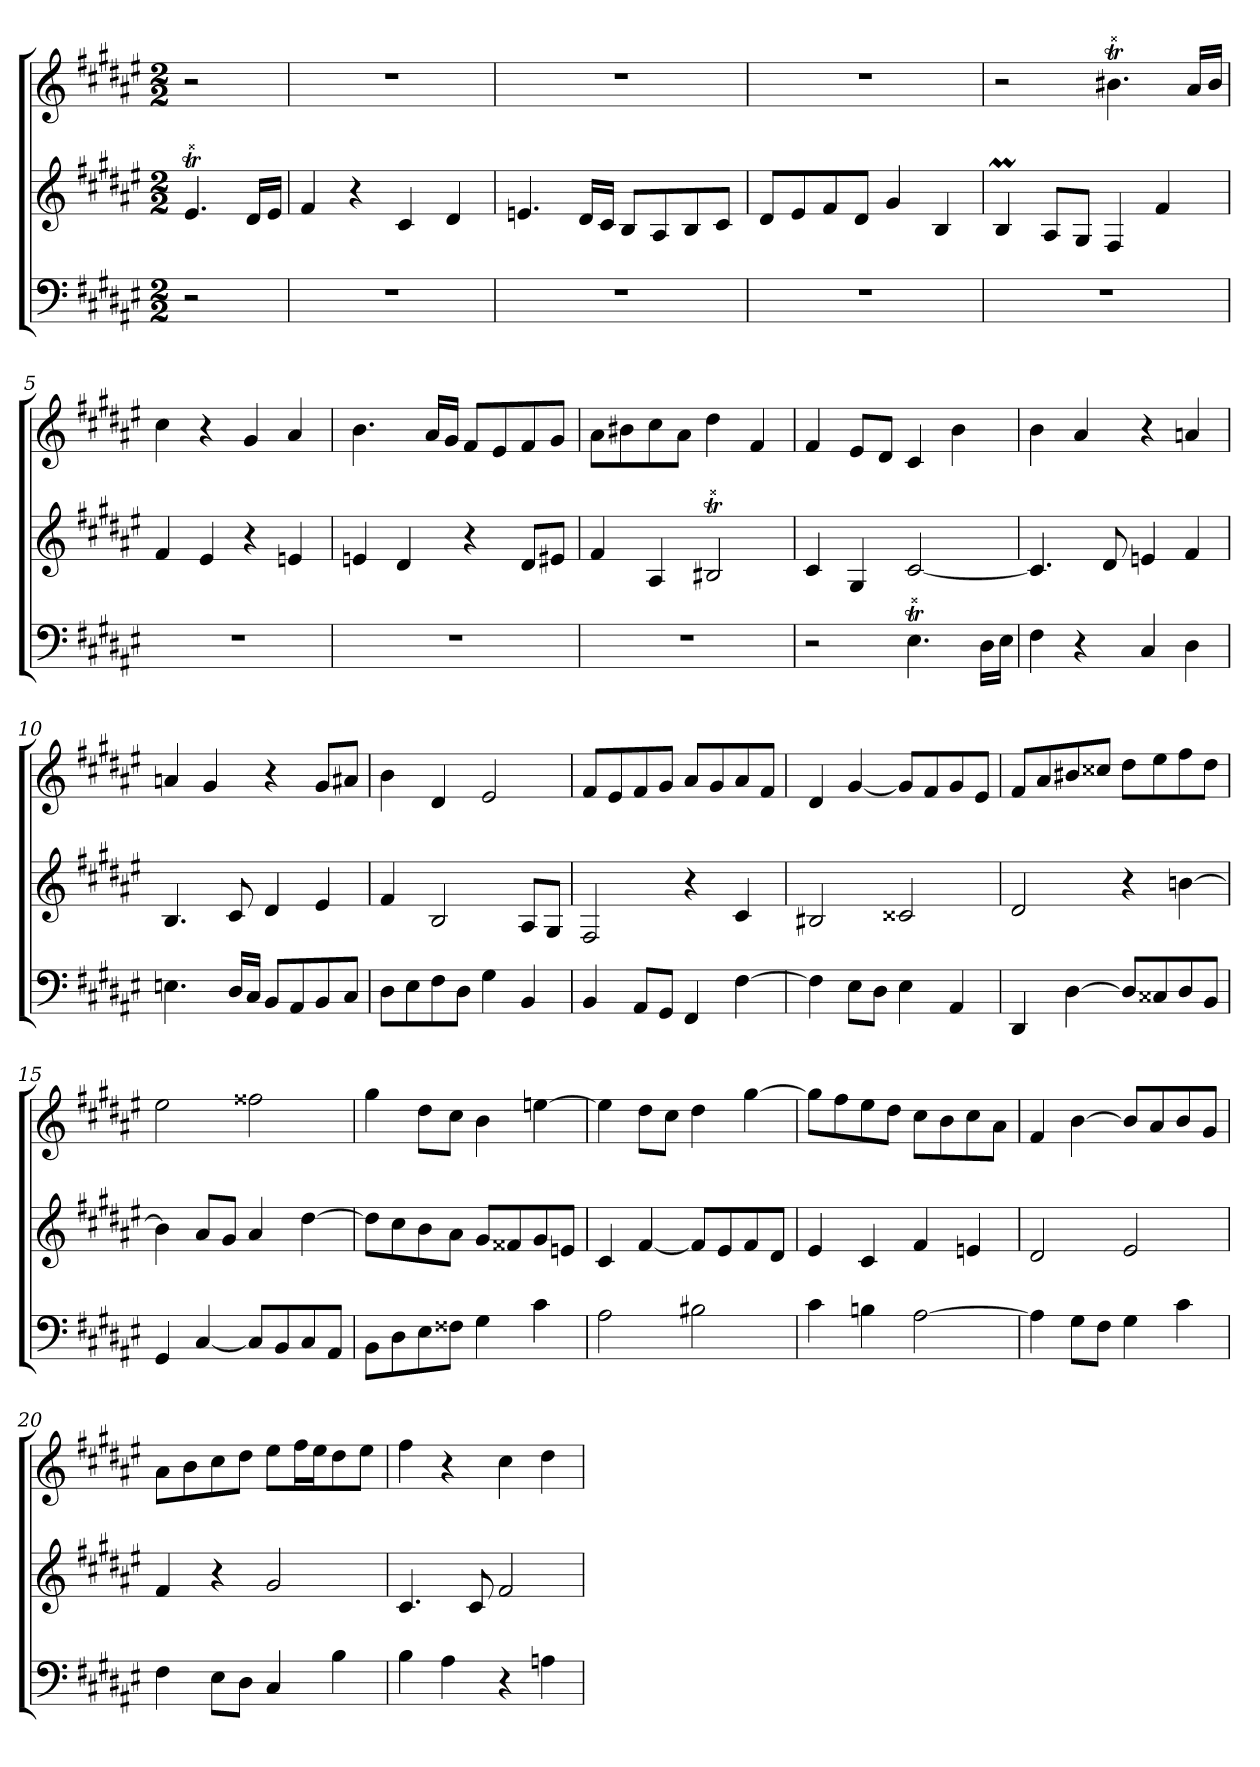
**kern	**kern	**kern
*part3	*part2	*part1
*staff3	*staff2	*staff1
*k[f#c#g#d#a#e#]	*k[f#c#g#d#a#e#]	*k[f#c#g#d#a#e#]
*F#:	*F#:	*F#:
*M2/2	*M2/2	*M2/2
*MM152	*MM152	*MM152
=	=	=
!	!LO:TR:acc=##	!
2r	4.e#T	2r
.	16d#LL	.
.	16e#JJ	.
=1	=1	=1
1r	4f#	1r
.	4r	.
.	4c#	.
.	4d#	.
=2	=2	=2
1r	4.en	1r
.	16d#LL	.
.	16c#JJ	.
.	8BL	.
.	8A#	.
.	8B	.
.	8c#J	.
=3	=3	=3
1r	8d#L	1r
.	8e#	.
.	8f#	.
.	8d#J	.
.	4g#	.
.	4B	.
=4	=4	=4
1r	4BM	2r
.	8A#L	.
.	8G#J	.
!	!	!LO:TR:acc=##
.	4F#	4.b#XT
.	4f#	.
.	.	16a#LL
.	.	16b#JJ
=5	=5	=5
1r	4f#	4cc#
.	4e#	4r
.	4r	4g#
.	4en	4a#
=6	=6	=6
1r	4en	4.b
.	4d#	.
.	.	16a#LL
.	.	16g#JJ
.	4r	8f#L
.	.	8e#
.	8d#L	8f#
.	8e#XJ	8g#J
=7	=7	=7
1r	4f#	8a#L
.	.	8b#X
.	4A#	8cc#
.	.	8a#J
!	!LO:TR:acc=##	!
.	2B#XT	4dd#
.	.	4f#
=8	=8	=8
2r	4c#	4f#
.	4G#	8e#L
.	.	8d#J
!LO:TR:acc=##	!	!
4.E#T	[2c#	4c#
.	.	4b
16D#LL	.	.
16E#JJ	.	.
=9	=9	=9
4F#	4.c#]	4b
4r	.	4a#
.	8d#	.
4C#	4en	4r
4D#	4f#	4an
=10	=10	=10
4.En	4.B	4an
.	.	4g#
16D#LL	8c#	.
16C#JJ	.	.
8BBL	4d#	4r
8AA#	.	.
8BB	4e#	8g#L
8C#J	.	8a#XJ
=11	=11	=11
8D#L	4f#	4b
8E#	.	.
8F#	2B	4d#
8D#J	.	.
4G#	.	2e#
4BB	8A#L	.
.	8G#J	.
=12	=12	=12
4BB	2F#	8f#L
.	.	8e#
8AA#L	.	8f#
8GG#J	.	8g#J
4FF#	4r	8a#L
.	.	8g#
[4F#	4c#	8a#
.	.	8f#J
=13	=13	=13
4F#]	2B#X	4d#
8E#L	.	[4g#
8D#J	.	.
4E#	2c##X	8g#L]
.	.	8f#
4AA#	.	8g#
.	.	8e#J
=14	=14	=14
4DD#	2d#	8f#L
.	.	8a#
[4D#	.	8b#X
.	.	8cc##XJ
8D#L]	4r	8dd#L
8C##X	.	8ee#
8D#	[4bn	8ff#
8BBJ	.	8dd#J
=15	=15	=15
4GG#	4b]	2ee#
[4C#	8a#L	.
.	8g#J	.
8C#L]	4a#	2ff##X
8BB	.	.
8C#	[4dd#	.
8AA#J	.	.
=16	=16	=16
8BBL	8dd#L]	4gg#
8D#	8cc#	.
8E#	8b	8dd#L
8F##XJ	8a#J	8cc#J
4G#	8g#L	4b
.	8f##X	.
4c#	8g#	[4een
.	8enJ	.
=17	=17	=17
2A#	4c#	4ee]
.	[4f#	8dd#L
.	.	8cc#J
2B#X	8f#L]	4dd#
.	8e#	.
.	8f#	[4gg#
.	8d#J	.
=18	=18	=18
4c#	4e#	8gg#L]
.	.	8ff#
4Bn	4c#	8ee#
.	.	8dd#J
[2A#	4f#	8cc#L
.	.	8b
.	4en	8cc#
.	.	8a#J
=19	=19	=19
4A#]	2d#	4f#
8G#L	.	[4b
8F#J	.	.
4G#	2e#	8bL]
.	.	8a#
4c#	.	8b
.	.	8g#J
=20	=20	=20
4F#	4f#	8a#L
.	.	8b
8E#L	4r	8cc#
8D#J	.	8dd#J
4C#	2g#	8ee#L
.	.	16ff#L
.	.	16ee#J
4B	.	8dd#
.	.	8ee#J
=21	=21	=21
4B	4.c#	4ff#
4A#	.	4r
.	8c#	.
4r	2f#	4cc#
4An	.	4dd#
=	=	=
*-	*-	*-
